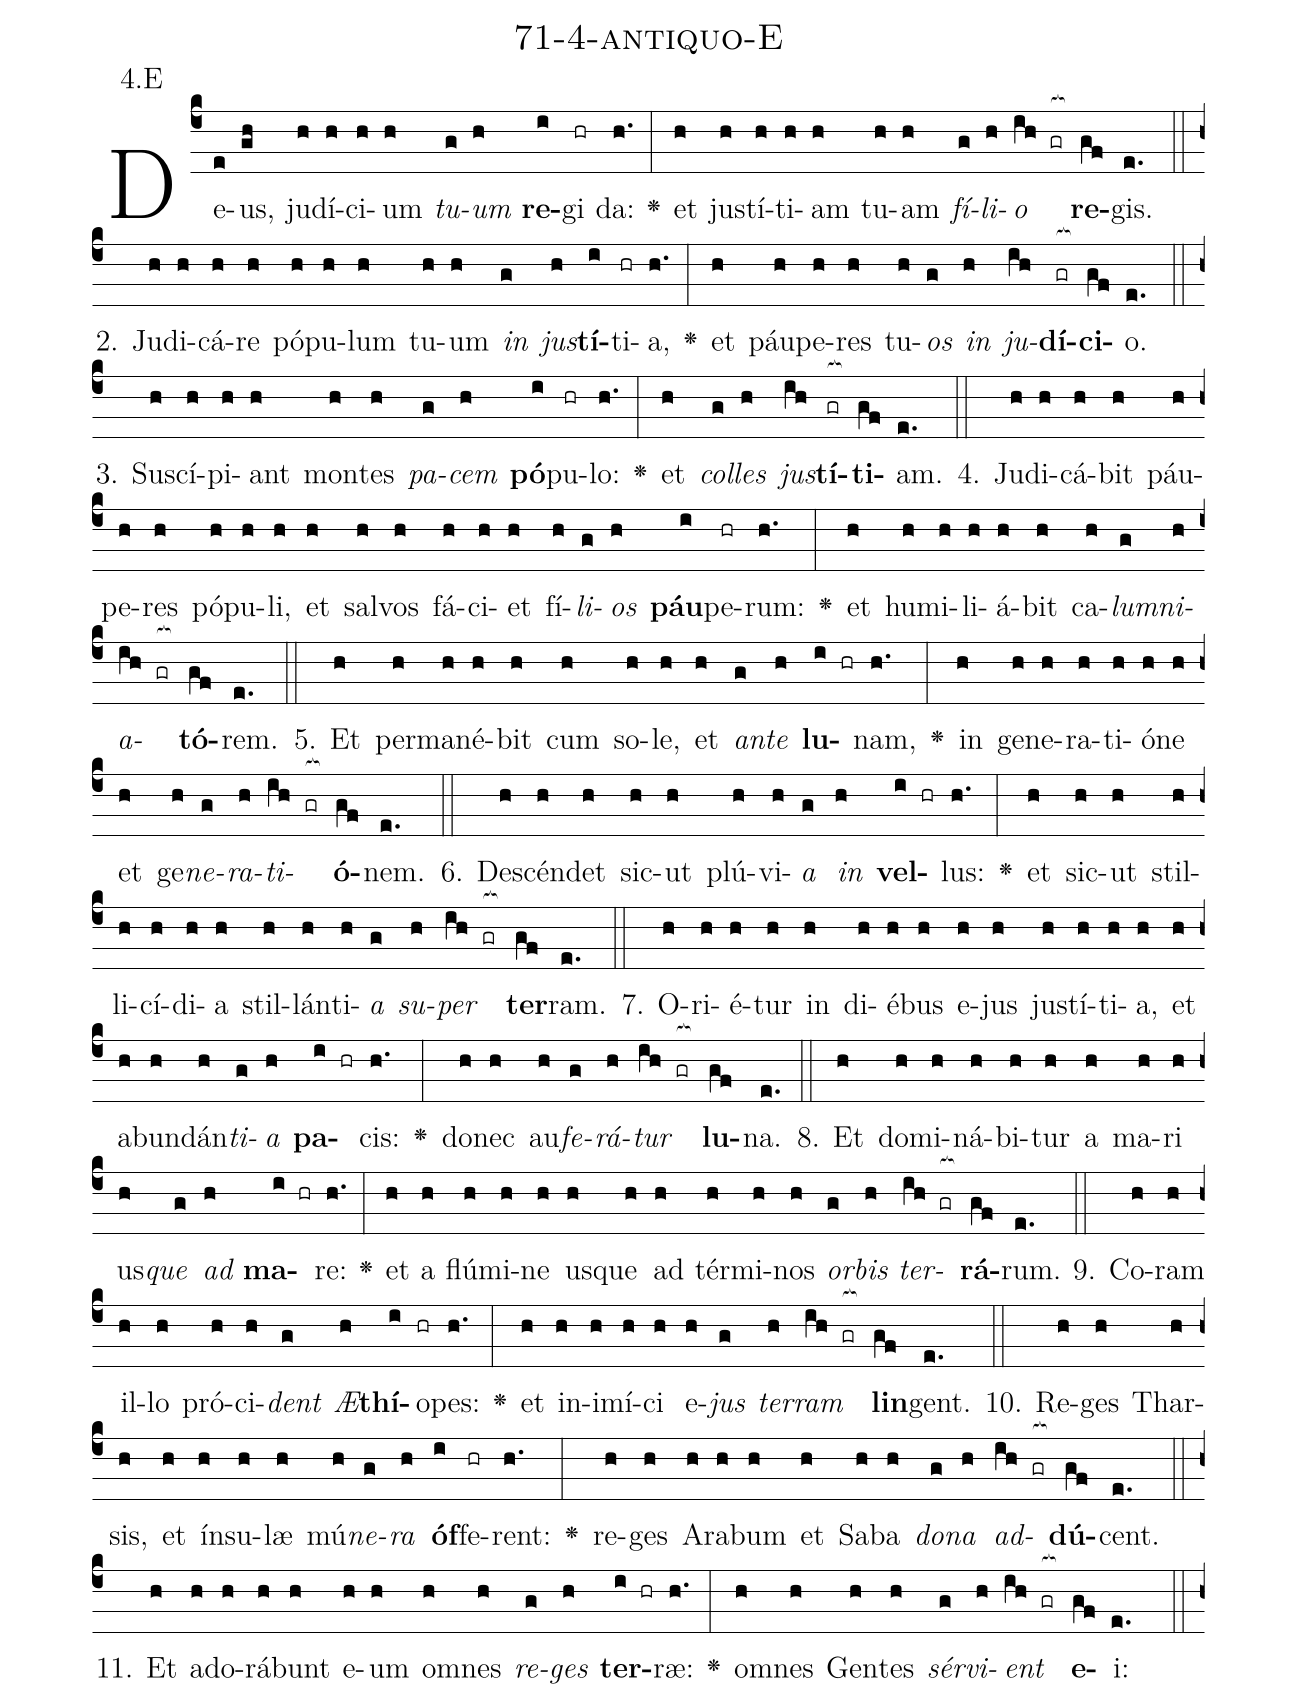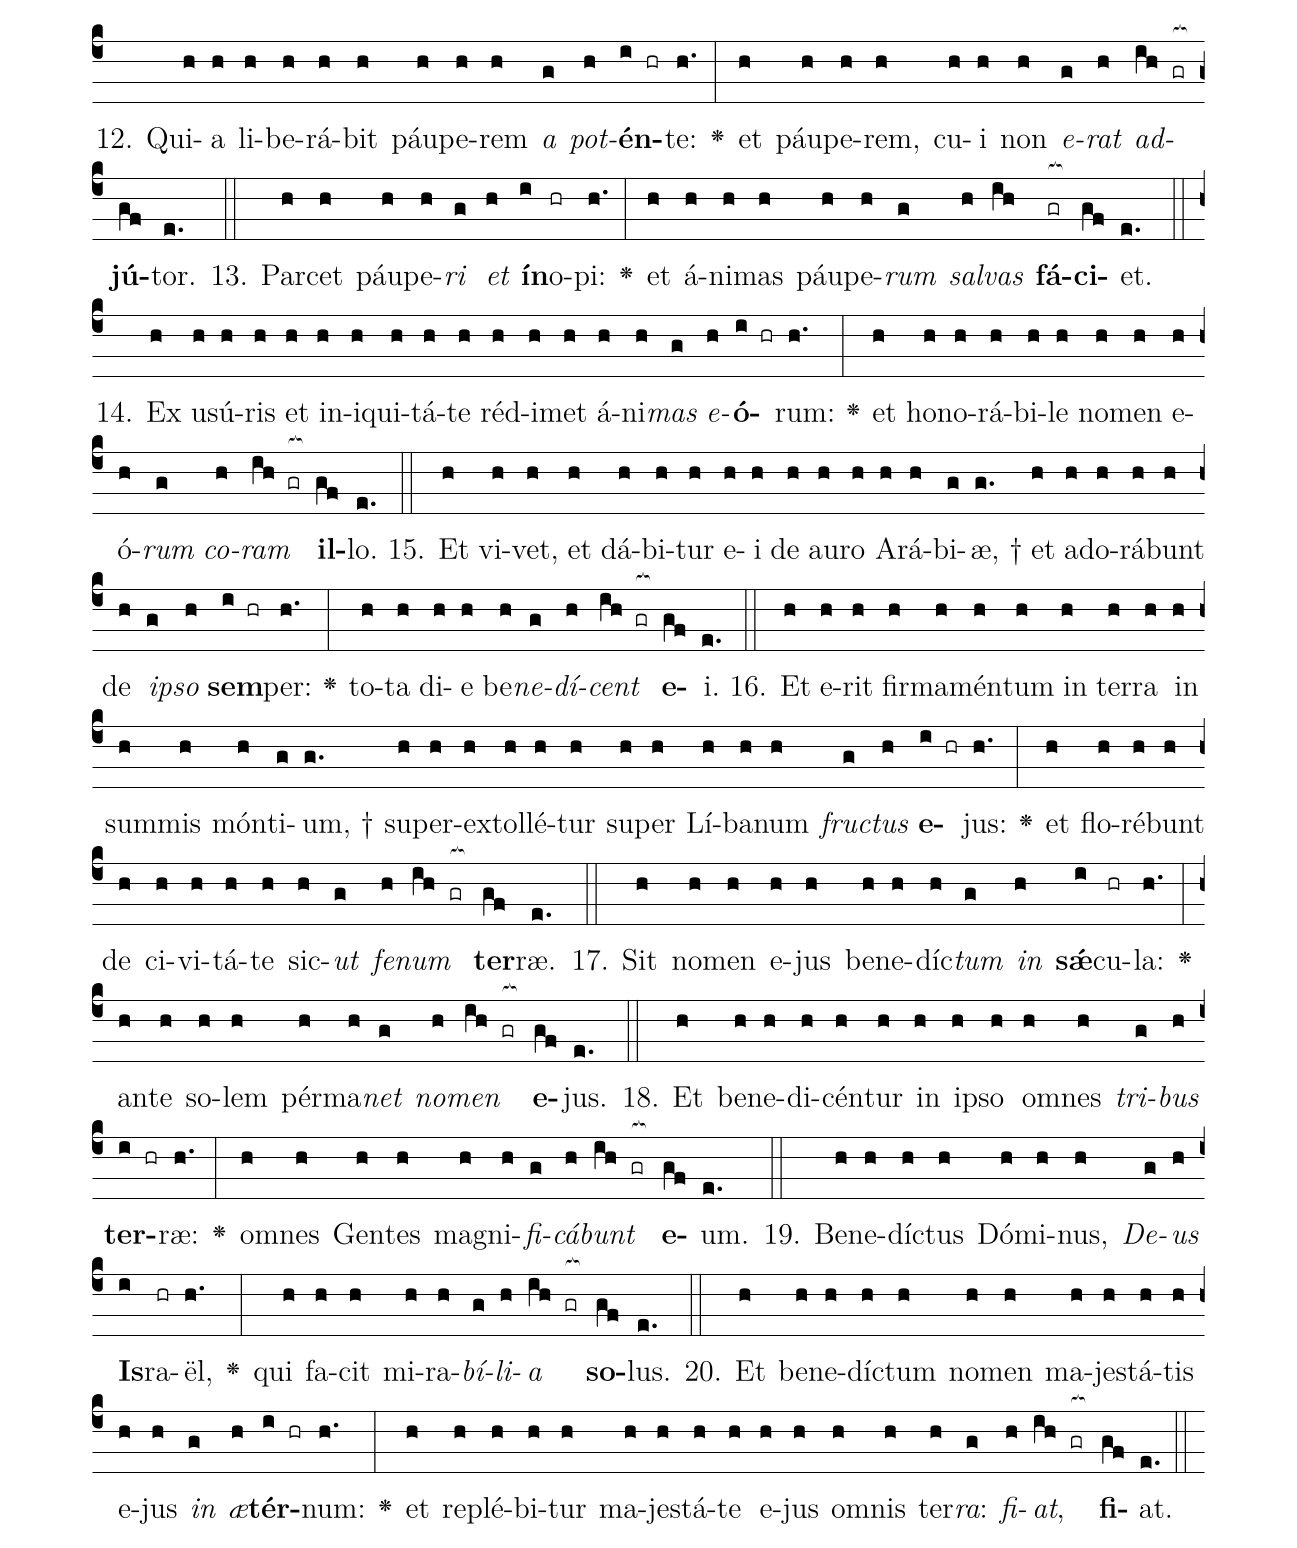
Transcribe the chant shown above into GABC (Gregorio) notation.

name: 71-4-antiquo-E;
annotation: 4.E;
%%
(c4)De(e)us,(gh) ju(h)dí(h)ci(h)um(h) <i>tu</i>(g)<i>um</i>(h) <b>re</b>(i)gi(hr) da:(h.) <v>\greheightstar</v>(:) et(h) jus(h)tí(h)ti(h)am(h) tu(h)am(h) <i>fí</i>(g)<i>li</i>(h)<i>o</i>(ih gr[ocb:1{]) <b>re</b>(gf[ocb:0}])gis.(e.) (::)
2. Ju(h)di(h)cá(h)re(h) pó(h)pu(h)lum(h) tu(h)um(h) <i>in</i>(g) <i>jus</i>(h)<b>tí</b>(i)ti(hr)a,(h.) <v>\greheightstar</v>(:) et(h) páu(h)pe(h)res(h) tu(h)<i>os</i>(g) <i>in</i>(h) <i>ju</i>(ih)<b>dí</b>(gr[ocb:1{])<b>ci</b>(gf[ocb:0}])o.(e.) (::)
3. Su(h)scí(h)pi(h)ant(h) mon(h)tes(h) <i>pa</i>(g)<i>cem</i>(h) <b>pó</b>(i)pu(hr)lo:(h.) <v>\greheightstar</v>(:) et(h) <i>col</i>(g)<i>les</i>(h) <i>jus</i>(ih)<b>tí</b>(gr[ocb:1{])<b>ti</b>(gf[ocb:0}])am.(e.) (::)
4. Ju(h)di(h)cá(h)bit(h) páu(h)pe(h)res(h) pó(h)pu(h)li,(h) et(h) sal(h)vos(h) fá(h)ci(h)et(h) fí(h)<i>li</i>(g)<i>os</i>(h) <b>páu</b>(i)pe(hr)rum:(h.) <v>\greheightstar</v>(:) et(h) hu(h)mi(h)li(h)á(h)bit(h) ca(h)<i>lum</i>(g)<i>ni</i>(h)<i>a</i>(ih gr[ocb:1{])<b>tó</b>(gf[ocb:0}])rem.(e.) (::)
5. Et(h) per(h)ma(h)né(h)bit(h) cum(h) so(h)le,(h) et(h) <i>an</i>(g)<i>te</i>(h) <b>lu</b>(i hr)nam,(h.) <v>\greheightstar</v>(:) in(h) ge(h)ne(h)ra(h)ti(h)ó(h)ne(h) et(h) ge(h)<i>ne</i>(g)<i>ra</i>(h)<i>ti</i>(ih gr[ocb:1{])<b>ó</b>(gf[ocb:0}])nem.(e.) (::)
6. De(h)scén(h)det(h) sic(h)ut(h) plú(h)vi(h)<i>a</i>(g) <i>in</i>(h) <b>vel</b>(i hr)lus:(h.) <v>\greheightstar</v>(:) et(h) sic(h)ut(h) stil(h)li(h)cí(h)di(h)a(h) stil(h)lán(h)ti(h)<i>a</i>(g) <i>su</i>(h)<i>per</i>(ih gr[ocb:1{]) <b>ter</b>(gf[ocb:0}])ram.(e.) (::)
7. O(h)ri(h)é(h)tur(h) in(h) di(h)é(h)bus(h) e(h)jus(h) jus(h)tí(h)ti(h)a,(h) et(h) ab(h)un(h)dán(h)<i>ti</i>(g)<i>a</i>(h) <b>pa</b>(i hr)cis:(h.) <v>\greheightstar</v>(:) do(h)nec(h) au(h)<i>fe</i>(g)<i>rá</i>(h)<i>tur</i>(ih gr[ocb:1{]) <b>lu</b>(gf[ocb:0}])na.(e.) (::)
8. Et(h) do(h)mi(h)ná(h)bi(h)tur(h) a(h) ma(h)ri(h) us(h)<i>que</i>(g) <i>ad</i>(h) <b>ma</b>(i hr)re:(h.) <v>\greheightstar</v>(:) et(h) a(h) flú(h)mi(h)ne(h) us(h)que(h) ad(h) tér(h)mi(h)nos(h) <i>or</i>(g)<i>bis</i>(h) <i>ter</i>(ih gr[ocb:1{])<b>rá</b>(gf[ocb:0}])rum.(e.) (::)
9. Co(h)ram(h) il(h)lo(h) pró(h)ci(h)<i>dent</i>(g) <i>Æ</i>(h)<b>thí</b>(i)o(hr)pes:(h.) <v>\greheightstar</v>(:) et(h) in(h)i(h)mí(h)ci(h) e(h)<i>jus</i>(g) <i>ter</i>(h)<i>ram</i>(ih gr[ocb:1{]) <b>lin</b>(gf[ocb:0}])gent.(e.) (::)
10. Re(h)ges(h) Thar(h)sis,(h) et(h) ín(h)su(h)læ(h) mú(h)<i>ne</i>(g)<i>ra</i>(h) <b>óf</b>(i)fe(hr)rent:(h.) <v>\greheightstar</v>(:) re(h)ges(h) A(h)ra(h)bum(h) et(h) Sa(h)ba(h) <i>do</i>(g)<i>na</i>(h) <i>ad</i>(ih gr[ocb:1{])<b>dú</b>(gf[ocb:0}])cent.(e.) (::)
11. Et(h) ad(h)o(h)rá(h)bunt(h) e(h)um(h) om(h)nes(h) <i>re</i>(g)<i>ges</i>(h) <b>ter</b>(i hr)ræ:(h.) <v>\greheightstar</v>(:) om(h)nes(h) Gen(h)tes(h) <i>sér</i>(g)<i>vi</i>(h)<i>ent</i>(ih gr[ocb:1{]) <b>e</b>(gf[ocb:0}])i:(e.) (::)
12. Qui(h)a(h) li(h)be(h)rá(h)bit(h) páu(h)pe(h)rem(h) <i>a</i>(g) <i>pot</i>(h)<b>én</b>(i hr)te:(h.) <v>\greheightstar</v>(:) et(h) páu(h)pe(h)rem,(h) cu(h)i(h) non(h) <i>e</i>(g)<i>rat</i>(h) <i>ad</i>(ih gr[ocb:1{])<b>jú</b>(gf[ocb:0}])tor.(e.) (::)
13. Par(h)cet(h) páu(h)pe(h)<i>ri</i>(g) <i>et</i>(h) <b>ín</b>(i)o(hr)pi:(h.) <v>\greheightstar</v>(:) et(h) á(h)ni(h)mas(h) páu(h)pe(h)<i>rum</i>(g) <i>sal</i>(h)<i>vas</i>(ih) <b>fá</b>(gr[ocb:1{])<b>ci</b>(gf[ocb:0}])et.(e.) (::)
14. Ex(h) u(h)sú(h)ris(h) et(h) in(h)i(h)qui(h)tá(h)te(h) réd(h)i(h)met(h) á(h)ni(h)<i>mas</i>(g) <i>e</i>(h)<b>ó</b>(i hr)rum:(h.) <v>\greheightstar</v>(:) et(h) ho(h)no(h)rá(h)bi(h)le(h) no(h)men(h) e(h)ó(h)<i>rum</i>(g) <i>co</i>(h)<i>ram</i>(ih gr[ocb:1{]) <b>il</b>(gf[ocb:0}])lo.(e.) (::)
15. Et(h) vi(h)vet,(h) et(h) dá(h)bi(h)tur(h) e(h)i(h) de(h) au(h)ro(h) A(h)rá(h)bi(g)æ, †(g.) et(h) ad(h)o(h)rá(h)bunt(h) de(h) <i>ip</i>(g)<i>so</i>(h) <b>sem</b>(i hr)per:(h.) <v>\greheightstar</v>(:) to(h)ta(h) di(h)e(h) be(h)<i>ne</i>(g)<i>dí</i>(h)<i>cent</i>(ih gr[ocb:1{]) <b>e</b>(gf[ocb:0}])i.(e.) (::)
16. Et(h) e(h)rit(h) fir(h)ma(h)mén(h)tum(h) in(h) ter(h)ra(h) in(h) sum(h)mis(h) món(h)ti(g)um, †(g.) su(h)per(h)ex(h)tol(h)lé(h)tur(h) su(h)per(h) Lí(h)ba(h)num(h) <i>fruc</i>(g)<i>tus</i>(h) <b>e</b>(i hr)jus:(h.) <v>\greheightstar</v>(:) et(h) flo(h)ré(h)bunt(h) de(h) ci(h)vi(h)tá(h)te(h) sic(h)<i>ut</i>(g) <i>fe</i>(h)<i>num</i>(ih gr[ocb:1{]) <b>ter</b>(gf[ocb:0}])ræ.(e.) (::)
17. Sit(h) no(h)men(h) e(h)jus(h) be(h)ne(h)díc(h)<i>tum</i>(g) <i>in</i>(h) <b>sǽ</b>(i)cu(hr)la:(h.) <v>\greheightstar</v>(:) an(h)te(h) so(h)lem(h) pér(h)ma(h)<i>net</i>(g) <i>no</i>(h)<i>men</i>(ih gr[ocb:1{]) <b>e</b>(gf[ocb:0}])jus.(e.) (::)
18. Et(h) be(h)ne(h)di(h)cén(h)tur(h) in(h) ip(h)so(h) om(h)nes(h) <i>tri</i>(g)<i>bus</i>(h) <b>ter</b>(i hr)ræ:(h.) <v>\greheightstar</v>(:) om(h)nes(h) Gen(h)tes(h) ma(h)gni(h)<i>fi</i>(g)<i>cá</i>(h)<i>bunt</i>(ih gr[ocb:1{]) <b>e</b>(gf[ocb:0}])um.(e.) (::)
19. Be(h)ne(h)díc(h)tus(h) Dó(h)mi(h)nus,(h) <i>De</i>(g)<i>us</i>(h) <b>Is</b>(i)ra(hr)ël,(h.) <v>\greheightstar</v>(:) qui(h) fa(h)cit(h) mi(h)ra(h)<i>bí</i>(g)<i>li</i>(h)<i>a</i>(ih gr[ocb:1{]) <b>so</b>(gf[ocb:0}])lus.(e.) (::)
20. Et(h) be(h)ne(h)díc(h)tum(h) no(h)men(h) ma(h)jes(h)tá(h)tis(h) e(h)jus(h) <i>in</i>(g) <i>æ</i>(h)<b>tér</b>(i hr)num:(h.) <v>\greheightstar</v>(:) et(h) re(h)plé(h)bi(h)tur(h) ma(h)jes(h)tá(h)te(h) e(h)jus(h) om(h)nis(h) ter(h)<i>ra</i>:(g) <i>fi</i>(h)<i>at</i>,(ih gr[ocb:1{]) <b>fi</b>(gf[ocb:0}])at.(e.) (::)
